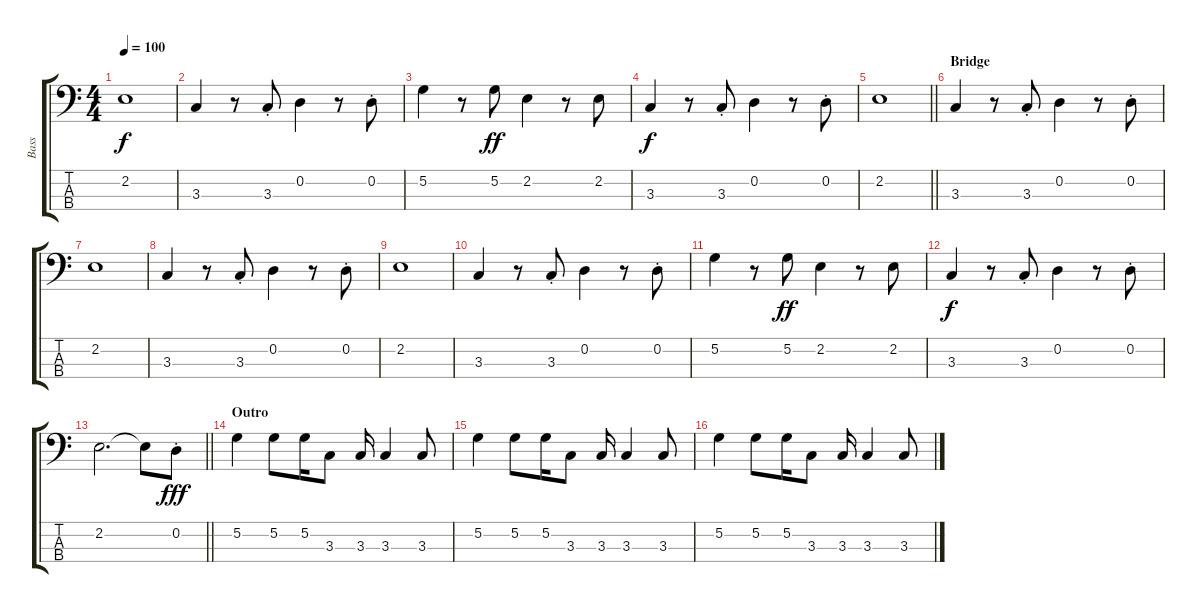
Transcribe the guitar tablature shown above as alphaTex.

\track ("Bass" "Bass") {instrument electricbassfinger}
\staff {score tabs}
\tuning (G2 D2 A1 E1) {hide}
\ts (4 4)
\tempo 100
\clef f4
\ks c
2.2.1{dy f} |
3.3.4 r.8 3.3{st}.8 0.2.4 r.8 0.2{st}.8 |
5.2.4 r.8 5.2.8{dy ff} 2.2.4 r.8 2.2.8 |
3.3.4{dy f} r.8 3.3{st}.8 0.2.4 r.8 0.2{st}.8 |
\barLineRight lightlight
2.2.1 |
\section ("" "Bridge")
3.3.4 r.8 3.3{st}.8 0.2.4 r.8 0.2{st}.8 |
2.2.1 |
3.3.4 r.8 3.3{st}.8 0.2.4 r.8 0.2{st}.8 |
2.2.1 |
3.3.4 r.8 3.3{st}.8 0.2.4 r.8 0.2{st}.8 |
5.2.4 r.8 5.2.8{dy ff} 2.2.4 r.8 2.2.8 |
3.3.4{dy f} r.8 3.3{st}.8 0.2.4 r.8 0.2{st}.8 |
\barLineRight lightlight
2.2.2{d} 2.2{t}.8 0.2{st}.8{dy fff} |
\section ("" "Outro")
5.2.4 5.2.8 5.2.16 3.3.8 3.3.16 3.3.4 3.3.8 |
5.2.4 5.2.8 5.2.16 3.3.8 3.3.16 3.3.4 3.3.8 |
5.2.4 5.2.8 5.2.16 3.3.8 3.3.16 3.3.4 3.3.8
